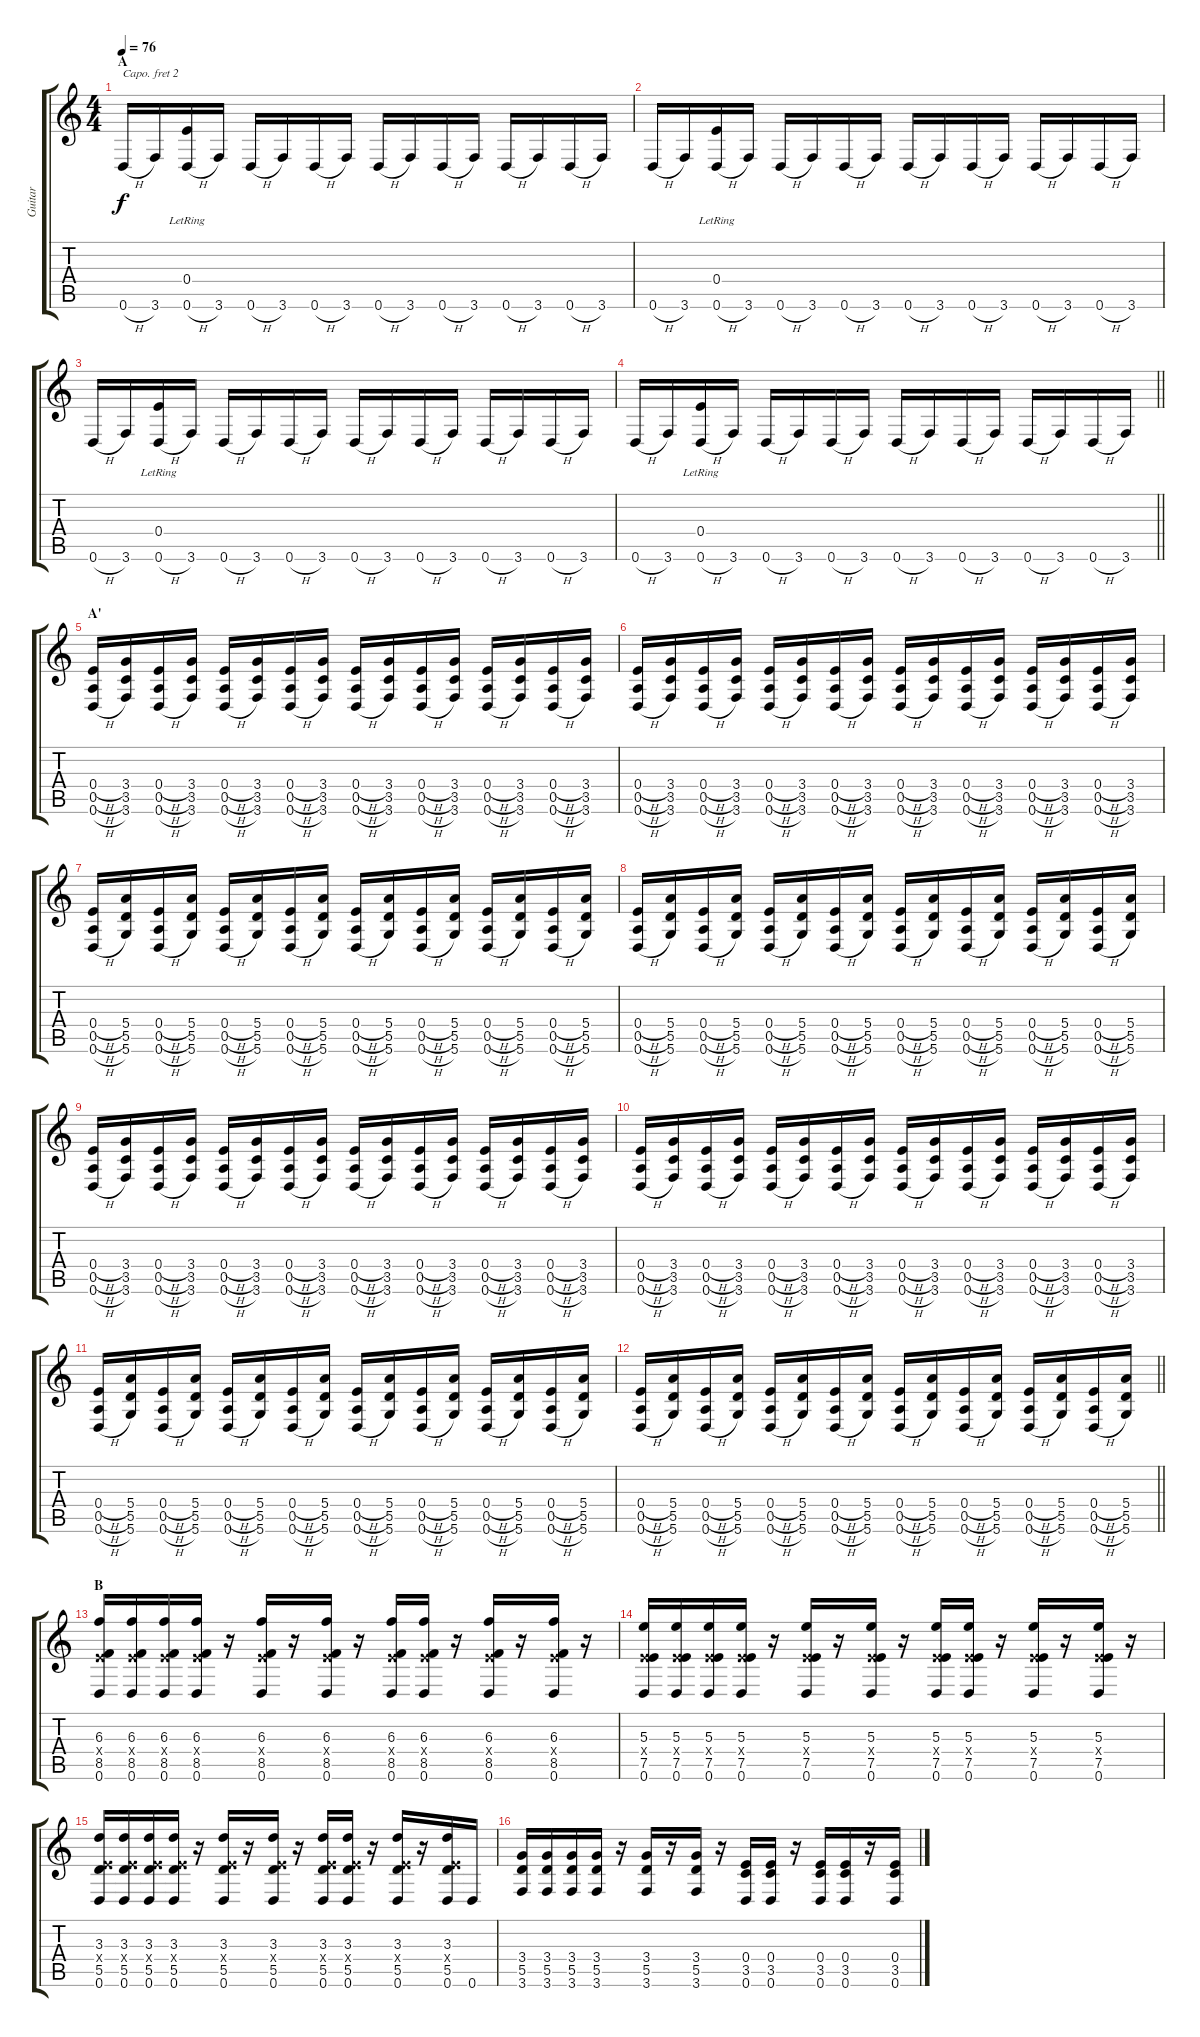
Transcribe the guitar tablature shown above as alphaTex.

\track ("Guitar" "Guitar") {instrument overdrivenguitar}
\staff {score tabs}
\capo 2
\tuning (G4 E4 A3 D3 G2 C2) {hide}
\ts (4 4)
\section ("" "A")
\tempo 76
\clef g2
\ks c
0.6{h}.16{dy f} 3.6.16 (0.4{lr} 0.6{h}).16 3.6.16 0.6{h}.16 3.6.16 0.6{h}.16 3.6.16 0.6{h}.16 3.6.16 0.6{h}.16 3.6.16 0.6{h}.16 3.6.16 0.6{h}.16 3.6.16 |
0.6{h}.16 3.6.16 (0.4{lr} 0.6{h}).16 3.6.16 0.6{h}.16 3.6.16 0.6{h}.16 3.6.16 0.6{h}.16 3.6.16 0.6{h}.16 3.6.16 0.6{h}.16 3.6.16 0.6{h}.16 3.6.16 |
0.6{h}.16 3.6.16 (0.4{lr} 0.6{h}).16 3.6.16 0.6{h}.16 3.6.16 0.6{h}.16 3.6.16 0.6{h}.16 3.6.16 0.6{h}.16 3.6.16 0.6{h}.16 3.6.16 0.6{h}.16 3.6.16 |
\barLineRight lightlight
0.6{h}.16 3.6.16 (0.4{lr} 0.6{h}).16 3.6.16 0.6{h}.16 3.6.16 0.6{h}.16 3.6.16 0.6{h}.16 3.6.16 0.6{h}.16 3.6.16 0.6{h}.16 3.6.16 0.6{h}.16 3.6.16 |
\section ("" "A'")
(0.4{h} 0.5{h} 0.6{h}).16{instrument electricguitarmuted} (3.4 3.5 3.6).16 (0.4{h} 0.5{h} 0.6{h}).16 (3.4 3.5 3.6).16 (0.4{h} 0.5{h} 0.6{h}).16 (3.4 3.5 3.6).16 (0.4{h} 0.5{h} 0.6{h}).16 (3.4 3.5 3.6).16 (0.4{h} 0.5{h} 0.6{h}).16 (3.4 3.5 3.6).16 (0.4{h} 0.5{h} 0.6{h}).16 (3.4 3.5 3.6).16 (0.4{h} 0.5{h} 0.6{h}).16 (3.4 3.5 3.6).16 (0.4{h} 0.5{h} 0.6{h}).16 (3.4 3.5 3.6).16 |
(0.4{h} 0.5{h} 0.6{h}).16 (3.4 3.5 3.6).16 (0.4{h} 0.5{h} 0.6{h}).16 (3.4 3.5 3.6).16 (0.4{h} 0.5{h} 0.6{h}).16 (3.4 3.5 3.6).16 (0.4{h} 0.5{h} 0.6{h}).16 (3.4 3.5 3.6).16 (0.4{h} 0.5{h} 0.6{h}).16 (3.4 3.5 3.6).16 (0.4{h} 0.5{h} 0.6{h}).16 (3.4 3.5 3.6).16 (0.4{h} 0.5{h} 0.6{h}).16 (3.4 3.5 3.6).16 (0.4{h} 0.5{h} 0.6{h}).16 (3.4 3.5 3.6).16 |
(0.4{h} 0.5{h} 0.6{h}).16 (5.4 5.5 5.6).16 (0.4{h} 0.5{h} 0.6{h}).16 (5.4 5.5 5.6).16 (0.4{h} 0.5{h} 0.6{h}).16 (5.4 5.5 5.6).16 (0.4{h} 0.5{h} 0.6{h}).16 (5.4 5.5 5.6).16 (0.4{h} 0.5{h} 0.6{h}).16 (5.4 5.5 5.6).16 (0.4{h} 0.5{h} 0.6{h}).16 (5.4 5.5 5.6).16 (0.4{h} 0.5{h} 0.6{h}).16 (5.4 5.5 5.6).16 (0.4{h} 0.5{h} 0.6{h}).16 (5.4 5.5 5.6).16 |
(0.4{h} 0.5{h} 0.6{h}).16 (5.4 5.5 5.6).16 (0.4{h} 0.5{h} 0.6{h}).16 (5.4 5.5 5.6).16 (0.4{h} 0.5{h} 0.6{h}).16 (5.4 5.5 5.6).16 (0.4{h} 0.5{h} 0.6{h}).16 (5.4 5.5 5.6).16 (0.4{h} 0.5{h} 0.6{h}).16 (5.4 5.5 5.6).16 (0.4{h} 0.5{h} 0.6{h}).16 (5.4 5.5 5.6).16 (0.4{h} 0.5{h} 0.6{h}).16 (5.4 5.5 5.6).16 (0.4{h} 0.5{h} 0.6{h}).16 (5.4 5.5 5.6).16 |
(0.4{h} 0.5{h} 0.6{h}).16 (3.4 3.5 3.6).16 (0.4{h} 0.5{h} 0.6{h}).16 (3.4 3.5 3.6).16 (0.4{h} 0.5{h} 0.6{h}).16 (3.4 3.5 3.6).16 (0.4{h} 0.5{h} 0.6{h}).16 (3.4 3.5 3.6).16 (0.4{h} 0.5{h} 0.6{h}).16 (3.4 3.5 3.6).16 (0.4{h} 0.5{h} 0.6{h}).16 (3.4 3.5 3.6).16 (0.4{h} 0.5{h} 0.6{h}).16 (3.4 3.5 3.6).16 (0.4{h} 0.5{h} 0.6{h}).16 (3.4 3.5 3.6).16 |
(0.4{h} 0.5{h} 0.6{h}).16 (3.4 3.5 3.6).16 (0.4{h} 0.5{h} 0.6{h}).16 (3.4 3.5 3.6).16 (0.4{h} 0.5{h} 0.6{h}).16 (3.4 3.5 3.6).16 (0.4{h} 0.5{h} 0.6{h}).16 (3.4 3.5 3.6).16 (0.4{h} 0.5{h} 0.6{h}).16 (3.4 3.5 3.6).16 (0.4{h} 0.5{h} 0.6{h}).16 (3.4 3.5 3.6).16 (0.4{h} 0.5{h} 0.6{h}).16 (3.4 3.5 3.6).16 (0.4{h} 0.5{h} 0.6{h}).16 (3.4 3.5 3.6).16 |
(0.4{h} 0.5{h} 0.6{h}).16 (5.4 5.5 5.6).16 (0.4{h} 0.5{h} 0.6{h}).16 (5.4 5.5 5.6).16 (0.4{h} 0.5{h} 0.6{h}).16 (5.4 5.5 5.6).16 (0.4{h} 0.5{h} 0.6{h}).16 (5.4 5.5 5.6).16 (0.4{h} 0.5{h} 0.6{h}).16 (5.4 5.5 5.6).16 (0.4{h} 0.5{h} 0.6{h}).16 (5.4 5.5 5.6).16 (0.4{h} 0.5{h} 0.6{h}).16 (5.4 5.5 5.6).16 (0.4{h} 0.5{h} 0.6{h}).16 (5.4 5.5 5.6).16 |
\barLineRight lightlight
(0.4{h} 0.5{h} 0.6{h}).16 (5.4 5.5 5.6).16 (0.4{h} 0.5{h} 0.6{h}).16 (5.4 5.5 5.6).16 (0.4{h} 0.5{h} 0.6{h}).16 (5.4 5.5 5.6).16 (0.4{h} 0.5{h} 0.6{h}).16 (5.4 5.5 5.6).16 (0.4{h} 0.5{h} 0.6{h}).16 (5.4 5.5 5.6).16 (0.4{h} 0.5{h} 0.6{h}).16 (5.4 5.5 5.6).16 (0.4{h} 0.5{h} 0.6{h}).16 (5.4 5.5 5.6).16 (0.4{h} 0.5{h} 0.6{h}).16 (5.4 5.5 5.6).16 |
\section ("" "B")
(6.3 0.4{x} 8.5 0.6).16{instrument overdrivenguitar} (6.3 0.4{x} 8.5 0.6).16 (6.3 0.4{x} 8.5 0.6).16 (6.3 0.4{x} 8.5 0.6).16 r.16 (6.3 0.4{x} 8.5 0.6).16 r.16 (6.3 0.4{x} 8.5 0.6).16 r.16 (6.3 0.4{x} 8.5 0.6).16 (6.3 0.4{x} 8.5 0.6).16 r.16 (6.3 0.4{x} 8.5 0.6).16 r.16 (6.3 0.4{x} 8.5 0.6).16 r.16 |
(5.3 0.4{x} 7.5 0.6).16 (5.3 0.4{x} 7.5 0.6).16 (5.3 0.4{x} 7.5 0.6).16 (5.3 0.4{x} 7.5 0.6).16 r.16 (5.3 0.4{x} 7.5 0.6).16 r.16 (5.3 0.4{x} 7.5 0.6).16 r.16 (5.3 0.4{x} 7.5 0.6).16 (5.3 0.4{x} 7.5 0.6).16 r.16 (5.3 0.4{x} 7.5 0.6).16 r.16 (5.3 0.4{x} 7.5 0.6).16 r.16 |
(3.3 0.4{x} 5.5 0.6).16 (3.3 0.4{x} 5.5 0.6).16 (3.3 0.4{x} 5.5 0.6).16 (3.3 0.4{x} 5.5 0.6).16 r.16 (3.3 0.4{x} 5.5 0.6).16 r.16 (3.3 0.4{x} 5.5 0.6).16 r.16 (3.3 0.4{x} 5.5 0.6).16 (3.3 0.4{x} 5.5 0.6).16 r.16 (3.3 0.4{x} 5.5 0.6).16 r.16 (3.3 0.4{x} 5.5 0.6).16 0.6.16 |
(3.4 5.5 3.6).16 (3.4 5.5 3.6).16 (3.4 5.5 3.6).16 (3.4 5.5 3.6).16 r.16 (3.4 5.5 3.6).16 r.16 (3.4 5.5 3.6).16 r.16 (0.4 3.5 0.6).16 (0.4 3.5 0.6).16 r.16 (0.4 3.5 0.6).16 (0.4 3.5 0.6).16 r.16 (0.4 3.5 0.6).16
